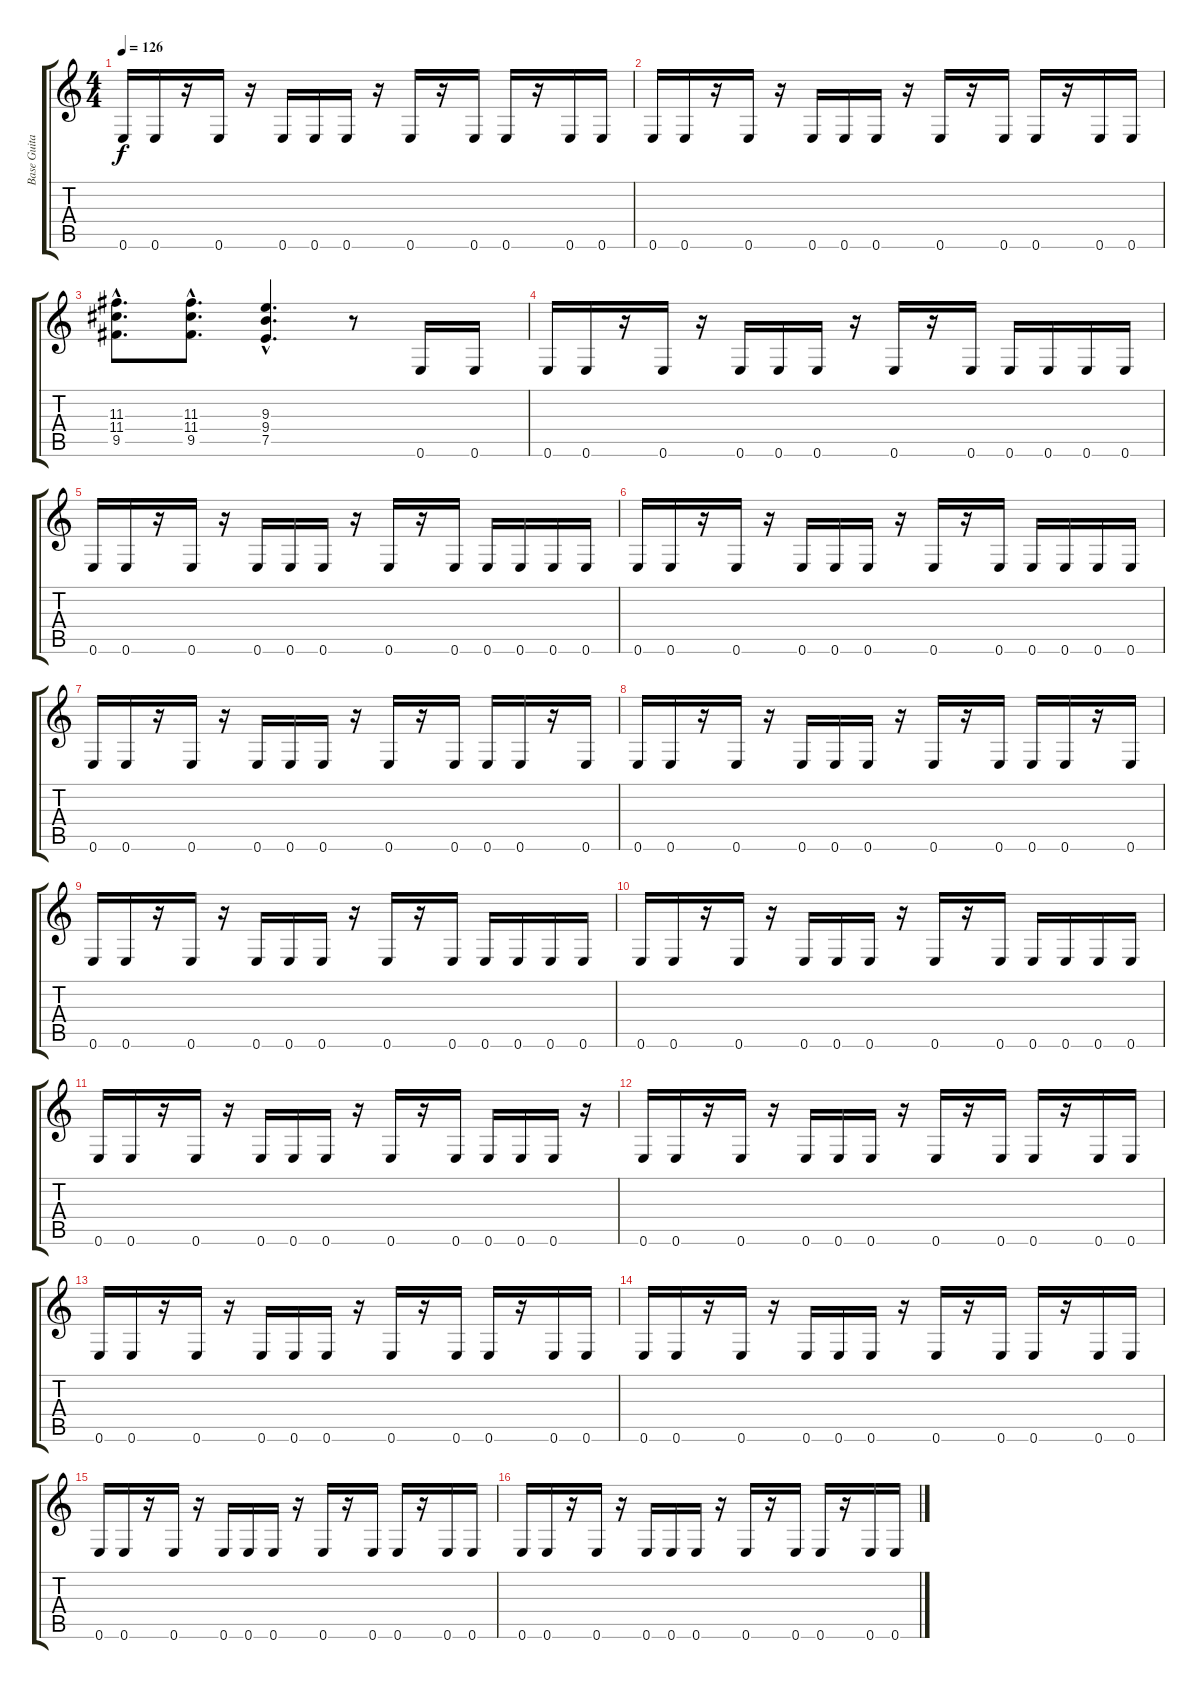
\track ("Base Guitar" "Base Guita") {instrument distortionguitar}
\staff {score tabs}
\tuning (E4 B3 G3 D3 A2 E2) {hide}
\ts (4 4)
\tempo 126
\clef g2
\ks c
0.6.16{dy f} 0.6.16 r.16 0.6.16 r.16 0.6.16 0.6.16 0.6.16 r.16 0.6.16 r.16 0.6.16 0.6.16 r.16 0.6.16 0.6.16 |
0.6.16 0.6.16 r.16 0.6.16 r.16 0.6.16 0.6.16 0.6.16 r.16 0.6.16 r.16 0.6.16 0.6.16 r.16 0.6.16 0.6.16 |
(11.3{hac} 11.4{hac} 9.5{hac}).8{d} (11.3{hac} 11.4{hac} 9.5{hac}).8{d} (9.3{hac} 9.4{hac} 7.5{hac}).4{d} r.8 0.6.16 0.6.16 |
0.6.16 0.6.16 r.16 0.6.16 r.16 0.6.16 0.6.16 0.6.16 r.16 0.6.16 r.16 0.6.16 0.6.16 0.6.16 0.6.16 0.6.16 |
0.6.16 0.6.16 r.16 0.6.16 r.16 0.6.16 0.6.16 0.6.16 r.16 0.6.16 r.16 0.6.16 0.6.16 0.6.16 0.6.16 0.6.16 |
0.6.16 0.6.16 r.16 0.6.16 r.16 0.6.16 0.6.16 0.6.16 r.16 0.6.16 r.16 0.6.16 0.6.16 0.6.16 0.6.16 0.6.16 |
0.6.16 0.6.16 r.16 0.6.16 r.16 0.6.16 0.6.16 0.6.16 r.16 0.6.16 r.16 0.6.16 0.6.16 0.6.16 r.16 0.6.16 |
0.6.16 0.6.16 r.16 0.6.16 r.16 0.6.16 0.6.16 0.6.16 r.16 0.6.16 r.16 0.6.16 0.6.16 0.6.16 r.16 0.6.16 |
0.6.16 0.6.16 r.16 0.6.16 r.16 0.6.16 0.6.16 0.6.16 r.16 0.6.16 r.16 0.6.16 0.6.16 0.6.16 0.6.16 0.6.16 |
0.6.16 0.6.16 r.16 0.6.16 r.16 0.6.16 0.6.16 0.6.16 r.16 0.6.16 r.16 0.6.16 0.6.16 0.6.16 0.6.16 0.6.16 |
0.6.16 0.6.16 r.16 0.6.16 r.16 0.6.16 0.6.16 0.6.16 r.16 0.6.16 r.16 0.6.16 0.6.16 0.6.16 0.6.16 r.16 |
0.6.16 0.6.16 r.16 0.6.16 r.16 0.6.16 0.6.16 0.6.16 r.16 0.6.16 r.16 0.6.16 0.6.16 r.16 0.6.16 0.6.16 |
0.6.16 0.6.16 r.16 0.6.16 r.16 0.6.16 0.6.16 0.6.16 r.16 0.6.16 r.16 0.6.16 0.6.16 r.16 0.6.16 0.6.16 |
0.6.16 0.6.16 r.16 0.6.16 r.16 0.6.16 0.6.16 0.6.16 r.16 0.6.16 r.16 0.6.16 0.6.16 r.16 0.6.16 0.6.16 |
0.6.16 0.6.16 r.16 0.6.16 r.16 0.6.16 0.6.16 0.6.16 r.16 0.6.16 r.16 0.6.16 0.6.16 r.16 0.6.16 0.6.16 |
0.6.16 0.6.16 r.16 0.6.16 r.16 0.6.16 0.6.16 0.6.16 r.16 0.6.16 r.16 0.6.16 0.6.16 r.16 0.6.16 0.6.16
